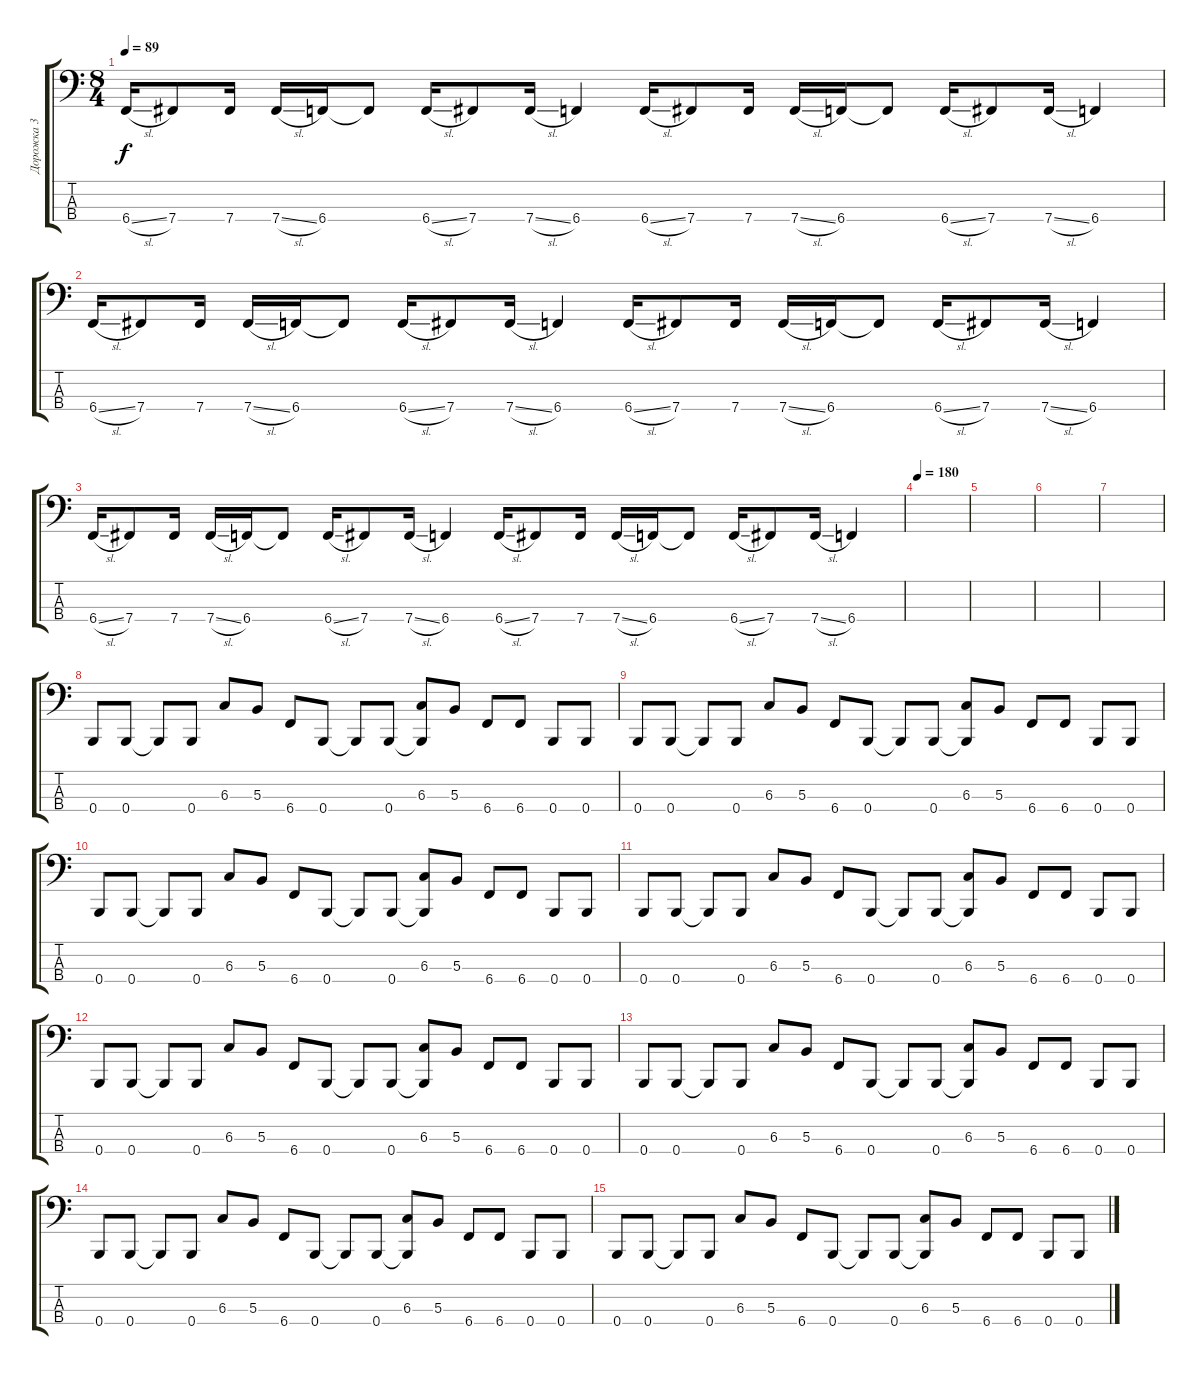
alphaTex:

\track ("Дорожка 3" "Дорожка 3") {instrument slapbass2}
\staff {score tabs}
\tuning (E2 B1 Gb1 B0) {hide}
\ts (8 4)
\tempo 89
\clef f4
\ks c
6.4{sl}.16{dy f} 7.4.8 7.4.16 7.4{sl}.16 6.4.16 6.4{t}.8 6.4{sl}.16 7.4.8 7.4{sl}.16 6.4.4 6.4{sl}.16 7.4.8 7.4.16 7.4{sl}.16 6.4.16 6.4{t}.8 6.4{sl}.16 7.4.8 7.4{sl}.16 6.4.4 |
6.4{sl}.16 7.4.8 7.4.16 7.4{sl}.16 6.4.16 6.4{t}.8 6.4{sl}.16 7.4.8 7.4{sl}.16 6.4.4 6.4{sl}.16 7.4.8 7.4.16 7.4{sl}.16 6.4.16 6.4{t}.8 6.4{sl}.16 7.4.8 7.4{sl}.16 6.4.4 |
6.4{sl}.16 7.4.8 7.4.16 7.4{sl}.16 6.4.16 6.4{t}.8 6.4{sl}.16 7.4.8 7.4{sl}.16 6.4.4 6.4{sl}.16 7.4.8 7.4.16 7.4{sl}.16 6.4.16 6.4{t}.8 6.4{sl}.16 7.4.8 7.4{sl}.16 6.4.4 |
\tempo 180
|
|
|
|
0.4.8 0.4.8 0.4{t}.8 0.4.8 6.3.8 5.3.8 6.4.8 0.4.8 0.4{t}.8 0.4.8 (6.3 0.4{t}).8 5.3.8 6.4.8 6.4.8 0.4.8 0.4.8 |
0.4.8 0.4.8 0.4{t}.8 0.4.8 6.3.8 5.3.8 6.4.8 0.4.8 0.4{t}.8 0.4.8 (6.3 0.4{t}).8 5.3.8 6.4.8 6.4.8 0.4.8 0.4.8 |
0.4.8 0.4.8 0.4{t}.8 0.4.8 6.3.8 5.3.8 6.4.8 0.4.8 0.4{t}.8 0.4.8 (6.3 0.4{t}).8 5.3.8 6.4.8 6.4.8 0.4.8 0.4.8 |
0.4.8 0.4.8 0.4{t}.8 0.4.8 6.3.8 5.3.8 6.4.8 0.4.8 0.4{t}.8 0.4.8 (6.3 0.4{t}).8 5.3.8 6.4.8 6.4.8 0.4.8 0.4.8 |
0.4.8 0.4.8 0.4{t}.8 0.4.8 6.3.8 5.3.8 6.4.8 0.4.8 0.4{t}.8 0.4.8 (6.3 0.4{t}).8 5.3.8 6.4.8 6.4.8 0.4.8 0.4.8 |
0.4.8 0.4.8 0.4{t}.8 0.4.8 6.3.8 5.3.8 6.4.8 0.4.8 0.4{t}.8 0.4.8 (6.3 0.4{t}).8 5.3.8 6.4.8 6.4.8 0.4.8 0.4.8 |
0.4.8 0.4.8 0.4{t}.8 0.4.8 6.3.8 5.3.8 6.4.8 0.4.8 0.4{t}.8 0.4.8 (6.3 0.4{t}).8 5.3.8 6.4.8 6.4.8 0.4.8 0.4.8 |
0.4.8 0.4.8 0.4{t}.8 0.4.8 6.3.8 5.3.8 6.4.8 0.4.8 0.4{t}.8 0.4.8 (6.3 0.4{t}).8 5.3.8 6.4.8 6.4.8 0.4.8 0.4.8
